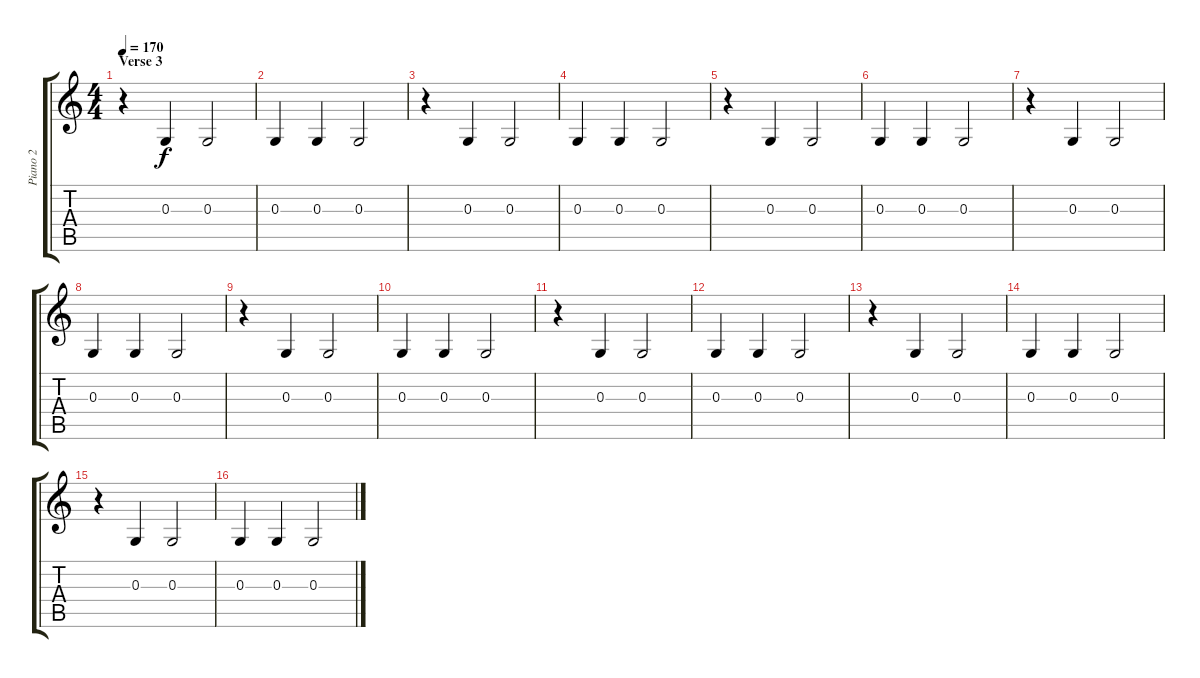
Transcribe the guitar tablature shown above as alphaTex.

\track ("Piano 2" "Piano 2") {instrument brightacousticpiano}
\staff {score tabs}
\tuning (E4 B3 G3 D3 A2 E2) {hide}
\ts (4 4)
\section ("" "Verse 3")
\tempo 170
\clef g2
\ks c
r.4{dy f} 0.3.4 0.3.2 |
0.3.4 0.3.4 0.3.2 |
r.4 0.3.4 0.3.2 |
0.3.4 0.3.4 0.3.2 |
r.4 0.3.4 0.3.2 |
0.3.4 0.3.4 0.3.2 |
r.4 0.3.4 0.3.2 |
0.3.4 0.3.4 0.3.2 |
r.4 0.3.4 0.3.2 |
0.3.4 0.3.4 0.3.2 |
r.4 0.3.4 0.3.2 |
0.3.4 0.3.4 0.3.2 |
r.4 0.3.4 0.3.2 |
0.3.4 0.3.4 0.3.2 |
r.4 0.3.4 0.3.2 |
0.3.4 0.3.4 0.3.2
